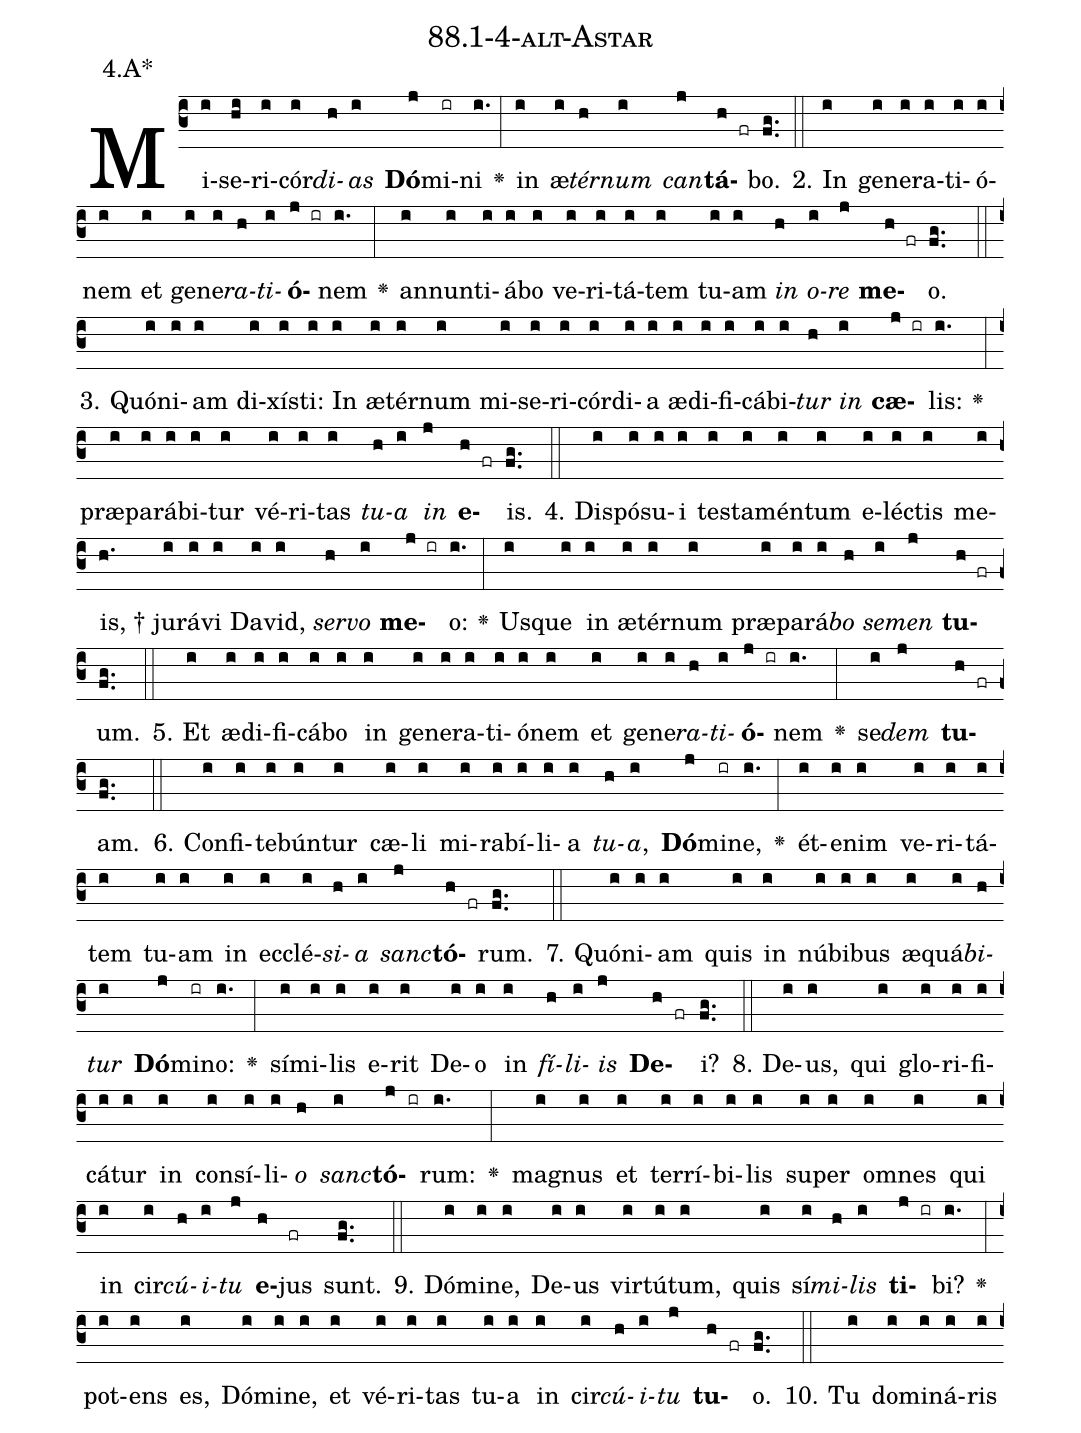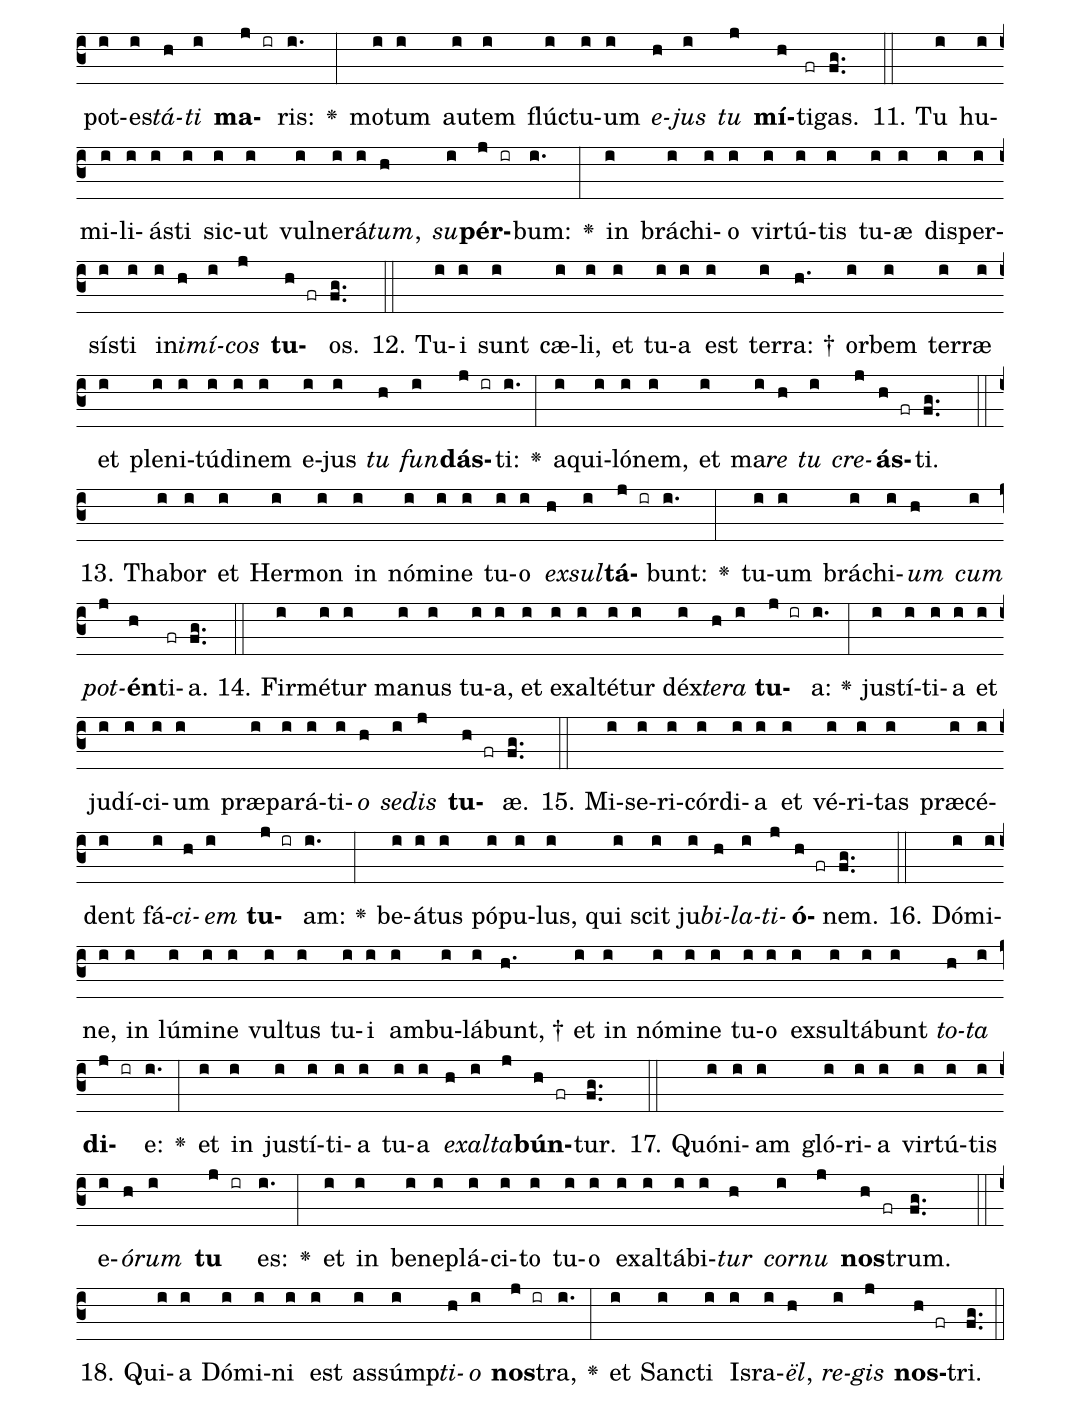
name: 88.1-4-alt-Astar;
annotation: 4.A*;
%%
(c3)Mi(i)se(hi)ri(i)cór(i)<i>di</i>(h)<i>as</i>(i) <b>Dó</b>(j)mi(ir)ni(i.) <v>\greheightstar</v>(:) in(i) æ(i)<i>tér</i>(h)<i>num</i>(i) <i>can</i>(j)<b>tá</b>(h fr)bo.(fg..) (::)
2. In(i) ge(i)ne(i)ra(i)ti(i)ó(i)nem(i) et(i) ge(i)ne(i)<i>ra</i>(h)<i>ti</i>(i)<b>ó</b>(j ir)nem(i.) <v>\greheightstar</v>(:) an(i)nun(i)ti(i)á(i)bo(i) ve(i)ri(i)tá(i)tem(i) tu(i)am(i) <i>in</i>(h) <i>o</i>(i)<i>re</i>(j) <b>me</b>(h fr)o.(fg..) (::)
3. Quón(i)i(i)am(i) di(i)xís(i)ti:(i) In(i) æ(i)tér(i)num(i) mi(i)se(i)ri(i)cór(i)di(i)a(i) æ(i)di(i)fi(i)cá(i)bi(i)<i>tur</i>(h) <i>in</i>(i) <b>cæ</b>(j ir)lis:(i.) <v>\greheightstar</v>(:) præ(i)pa(i)rá(i)bi(i)tur(i) vé(i)ri(i)tas(i) <i>tu</i>(h)<i>a</i>(i) <i>in</i>(j) <b>e</b>(h fr)is.(fg..) (::)
4. Dis(i)pó(i)su(i)i(i) tes(i)ta(i)mén(i)tum(i) e(i)léc(i)tis(i) me(i)is, †(h.) ju(i)rá(i)vi(i) Da(i)vid,(i) <i>ser</i>(h)<i>vo</i>(i) <b>me</b>(j ir)o:(i.) <v>\greheightstar</v>(:) Us(i)que(i) in(i) æ(i)tér(i)num(i) præ(i)pa(i)rá(i)<i>bo</i>(h) <i>se</i>(i)<i>men</i>(j) <b>tu</b>(h fr)um.(fg..) (::)
5. Et(i) æ(i)di(i)fi(i)cá(i)bo(i) in(i) ge(i)ne(i)ra(i)ti(i)ó(i)nem(i) et(i) ge(i)ne(i)<i>ra</i>(h)<i>ti</i>(i)<b>ó</b>(j ir)nem(i.) <v>\greheightstar</v>(:) se(i)<i>dem</i>(j) <b>tu</b>(h fr)am.(fg..) (::)
6. Con(i)fi(i)te(i)bún(i)tur(i) cæ(i)li(i) mi(i)ra(i)bí(i)li(i)a(i) <i>tu</i>(h)<i>a</i>,(i) <b>Dó</b>(j)mi(ir)ne,(i.) <v>\greheightstar</v>(:) ét(i)e(i)nim(i) ve(i)ri(i)tá(i)tem(i) tu(i)am(i) in(i) ec(i)clé(i)<i>si</i>(h)<i>a</i>(i) <i>sanc</i>(j)<b>tó</b>(h fr)rum.(fg..) (::)
7. Quón(i)i(i)am(i) quis(i) in(i) nú(i)bi(i)bus(i) æ(i)quá(i)<i>bi</i>(h)<i>tur</i>(i) <b>Dó</b>(j)mi(ir)no:(i.) <v>\greheightstar</v>(:) sí(i)mi(i)lis(i) e(i)rit(i) De(i)o(i) in(i) <i>fí</i>(h)<i>li</i>(i)<i>is</i>(j) <b>De</b>(h fr)i?(fg..) (::)
8. De(i)us,(i) qui(i) glo(i)ri(i)fi(i)cá(i)tur(i) in(i) con(i)sí(i)li(i)<i>o</i>(h) <i>sanc</i>(i)<b>tó</b>(j ir)rum:(i.) <v>\greheightstar</v>(:) ma(i)gnus(i) et(i) ter(i)rí(i)bi(i)lis(i) su(i)per(i) om(i)nes(i) qui(i) in(i) cir(i)<i>cú</i>(h)<i>i</i>(i)<i>tu</i>(j) <b>e</b>(h)jus(fr) sunt.(fg..) (::)
9. Dó(i)mi(i)ne,(i) De(i)us(i) vir(i)tú(i)tum,(i) quis(i) sí(i)<i>mi</i>(h)<i>lis</i>(i) <b>ti</b>(j ir)bi?(i.) <v>\greheightstar</v>(:) pot(i)ens(i) es,(i) Dó(i)mi(i)ne,(i) et(i) vé(i)ri(i)tas(i) tu(i)a(i) in(i) cir(i)<i>cú</i>(h)<i>i</i>(i)<i>tu</i>(j) <b>tu</b>(h fr)o.(fg..) (::)
10. Tu(i) do(i)mi(i)ná(i)ris(i) pot(i)es(i)<i>tá</i>(h)<i>ti</i>(i) <b>ma</b>(j ir)ris:(i.) <v>\greheightstar</v>(:) mo(i)tum(i) au(i)tem(i) flúc(i)tu(i)um(i) <i>e</i>(h)<i>jus</i>(i) <i>tu</i>(j) <b>mí</b>(h)ti(fr)gas.(fg..) (::)
11. Tu(i) hu(i)mi(i)li(i)ás(i)ti(i) sic(i)ut(i) vul(i)ne(i)rá(i)<i>tum</i>,(h) <i>su</i>(i)<b>pér</b>(j ir)bum:(i.) <v>\greheightstar</v>(:) in(i) brá(i)chi(i)o(i) vir(i)tú(i)tis(i) tu(i)æ(i) di(i)sper(i)sís(i)ti(i) in(i)<i>i</i>(h)<i>mí</i>(i)<i>cos</i>(j) <b>tu</b>(h fr)os.(fg..) (::)
12. Tu(i)i(i) sunt(i) cæ(i)li,(i) et(i) tu(i)a(i) est(i) ter(i)ra: †(h.) or(i)bem(i) ter(i)ræ(i) et(i) ple(i)ni(i)tú(i)di(i)nem(i) e(i)jus(i) <i>tu</i>(h) <i>fun</i>(i)<b>dás</b>(j ir)ti:(i.) <v>\greheightstar</v>(:) a(i)qui(i)ló(i)nem,(i) et(i) ma(i)<i>re</i>(h) <i>tu</i>(i) <i>cre</i>(j)<b>ás</b>(h fr)ti.(fg..) (::)
13. Tha(i)bor(i) et(i) Her(i)mon(i) in(i) nó(i)mi(i)ne(i) tu(i)o(i) <i>ex</i>(h)<i>sul</i>(i)<b>tá</b>(j ir)bunt:(i.) <v>\greheightstar</v>(:) tu(i)um(i) brá(i)chi(i)<i>um</i>(h) <i>cum</i>(i) <i>pot</i>(j)<b>én</b>(h)ti(fr)a.(fg..) (::)
14. Fir(i)mé(i)tur(i) ma(i)nus(i) tu(i)a,(i) et(i) ex(i)al(i)té(i)tur(i) déx(i)<i>te</i>(h)<i>ra</i>(i) <b>tu</b>(j ir)a:(i.) <v>\greheightstar</v>(:) jus(i)tí(i)ti(i)a(i) et(i) ju(i)dí(i)ci(i)um(i) præ(i)pa(i)rá(i)ti(i)<i>o</i>(h) <i>se</i>(i)<i>dis</i>(j) <b>tu</b>(h fr)æ.(fg..) (::)
15. Mi(i)se(i)ri(i)cór(i)di(i)a(i) et(i) vé(i)ri(i)tas(i) præ(i)cé(i)dent(i) fá(i)<i>ci</i>(h)<i>em</i>(i) <b>tu</b>(j ir)am:(i.) <v>\greheightstar</v>(:) be(i)á(i)tus(i) pó(i)pu(i)lus,(i) qui(i) scit(i) ju(i)<i>bi</i>(h)<i>la</i>(i)<i>ti</i>(j)<b>ó</b>(h fr)nem.(fg..) (::)
16. Dó(i)mi(i)ne,(i) in(i) lú(i)mi(i)ne(i) vul(i)tus(i) tu(i)i(i) am(i)bu(i)lá(i)bunt, †(h.) et(i) in(i) nó(i)mi(i)ne(i) tu(i)o(i) ex(i)sul(i)tá(i)bunt(i) <i>to</i>(h)<i>ta</i>(i) <b>di</b>(j ir)e:(i.) <v>\greheightstar</v>(:) et(i) in(i) jus(i)tí(i)ti(i)a(i) tu(i)a(i) <i>ex</i>(h)<i>al</i>(i)<i>ta</i>(j)<b>bún</b>(h fr)tur.(fg..) (::)
17. Quón(i)i(i)am(i) gló(i)ri(i)a(i) vir(i)tú(i)tis(i) e(i)<i>ó</i>(h)<i>rum</i>(i) <b>tu</b>(j ir) es:(i.) <v>\greheightstar</v>(:) et(i) in(i) be(i)ne(i)plá(i)ci(i)to(i) tu(i)o(i) ex(i)al(i)tá(i)bi(i)<i>tur</i>(h) <i>cor</i>(i)<i>nu</i>(j) <b>nos</b>(h fr)trum.(fg..) (::)
18. Qui(i)a(i) Dó(i)mi(i)ni(i) est(i) as(i)súmp(i)<i>ti</i>(h)<i>o</i>(i) <b>nos</b>(j ir)tra,(i.) <v>\greheightstar</v>(:) et(i) Sanc(i)ti(i) Is(i)ra(i)<i>ël</i>,(h) <i>re</i>(i)<i>gis</i>(j) <b>nos</b>(h fr)tri.(fg..) (::)
